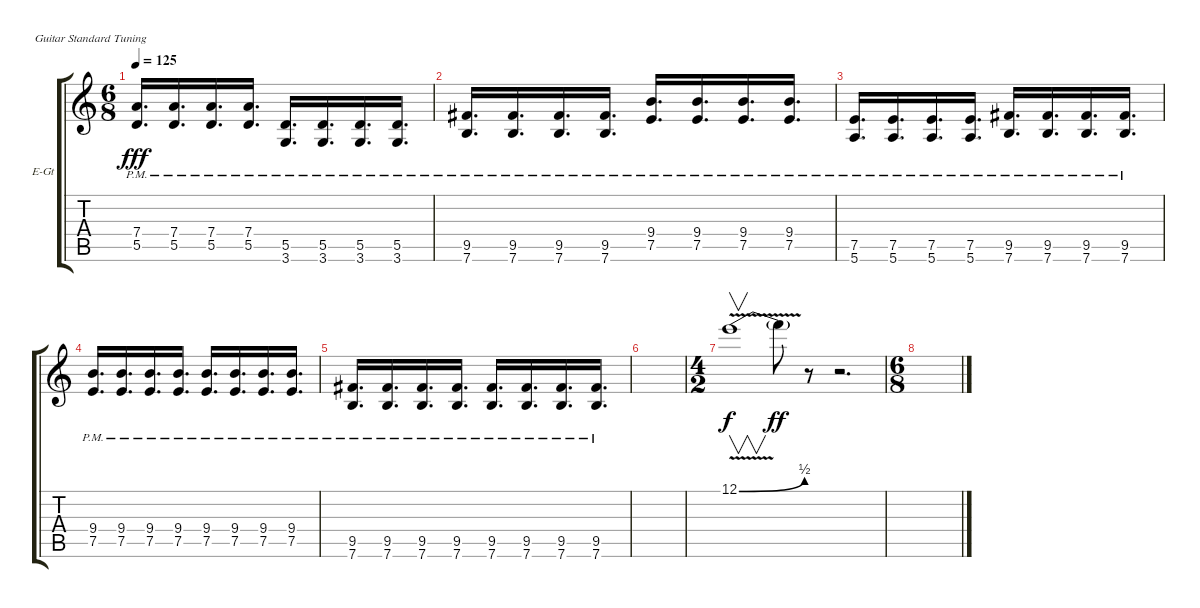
\defaultSystemsLayout 4
\bracketExtendMode groupsimilarinstruments
\firstSystemTrackNameOrientation horizontal
\otherSystemsTrackNameOrientation horizontal
\track ("Electric Guitar" "E-Gt") {instrument overdrivenguitar}
\staff {score tabs}
\tuning (E4 B3 G3 D3 A2 E2)
\ts (6 8)
\tempo 125
\clef g2
\ks c
(7.4{pm} 5.5{pm}).16{d dy fff} (7.4{pm} 5.5{pm}).16{d} (7.4{pm} 5.5{pm}).16{d} (7.4{pm} 5.5{pm}).16{d} (5.5{pm} 3.6{pm}).16{d} (5.5{pm} 3.6{pm}).16{d} (5.5{pm} 3.6{pm}).16{d} (5.5{pm} 3.6{pm}).16{d} |
(9.5{pm} 7.6{pm}).16{d} (9.5{pm} 7.6{pm}).16{d} (9.5{pm} 7.6{pm}).16{d} (9.5{pm} 7.6{pm}).16{d} (9.4{pm} 7.5{pm}).16{d} (9.4{pm} 7.5{pm}).16{d} (9.4{pm} 7.5{pm}).16{d} (9.4{pm} 7.5{pm}).16{d} |
(7.5{pm} 5.6{pm}).16{d} (7.5{pm} 5.6{pm}).16{d} (7.5{pm} 5.6{pm}).16{d} (7.5{pm} 5.6{pm}).16{d} (9.5{pm} 7.6{pm}).16{d} (9.5{pm} 7.6{pm}).16{d} (9.5{pm} 7.6{pm}).16{d} (9.5{pm} 7.6{pm}).16{d} |
(9.4{pm} 7.5{pm}).16{d} (9.4{pm} 7.5{pm}).16{d} (9.4{pm} 7.5{pm}).16{d} (9.4{pm} 7.5{pm}).16{d} (9.4{pm} 7.5{pm}).16{d} (9.4{pm} 7.5{pm}).16{d} (9.4{pm} 7.5{pm}).16{d} (9.4{pm} 7.5{pm}).16{d} |
(9.5{pm} 7.6{pm}).16{d} (9.5{pm} 7.6{pm}).16{d} (9.5{pm} 7.6{pm}).16{d} (9.5{pm} 7.6{pm}).16{d} (9.5{pm} 7.6{pm}).16{d} (9.5{pm} 7.6{pm}).16{d} (9.5{pm} 7.6{pm}).16{d} (9.5{pm} 7.6{pm}).16{d} |
|
\ts (4 2)
12.1{be (bend 0 0 60 2) v}.1{v dy f} 12.1{t}.8{dy ff} r.8 r.2{d} |
\ts (6 8)
